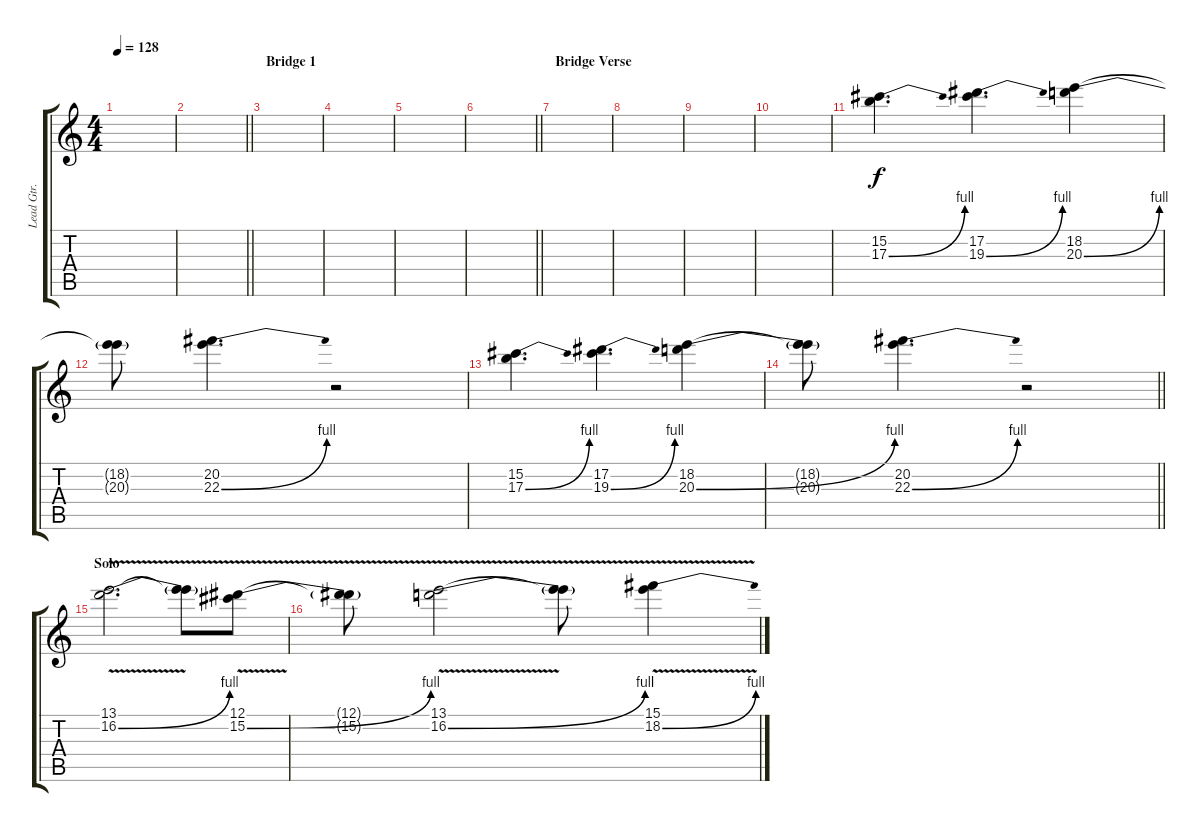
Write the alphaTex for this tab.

\track ("Lead Gtr." "Lead Gtr.") {instrument distortionguitar}
\staff {score tabs}
\tuning (Eb4 Bb3 Gb3 Db3 Ab2 Db2) {hide}
\ts (4 4)
\tempo 128
\clef g2
\ks c
|
\barLineRight lightlight
|
\section ("" "Bridge 1")
|
|
|
\barLineRight lightlight
|
\section ("" "Bridge Verse")
|
|
|
|
(15.2 17.3{be (bend 0 0 60 4)}).4{d} (17.2 19.3{be (bend 0 0 60 4)}).4{d} (18.2 20.3{be (bend 0 0 60 4)}).4 |
(18.2{t} 20.3{t}).8 (20.2 22.3{be (bend 0 0 60 4)}).4{d} r.2 |
(15.2 17.3{be (bend 0 0 60 4)}).4{d} (17.2 19.3{be (bend 0 0 60 4)}).4{d} (18.2 20.3{be (bend 0 0 60 4)}).4 |
\barLineRight lightlight
(18.2{t} 20.3{t}).8 (20.2 22.3{be (bend 0 0 60 4)}).4{d} r.2 |
\section ("" "Solo")
(13.1 16.2{be (bend 0 0 60 4) v}).2{d volume 15} (13.1{t} 16.2{t}).8 (12.1 15.2{be (bend 0 0 60 4) v}).8 |
(12.1{t} 15.2{t}).8 (13.1 16.2{be (bend 0 0 60 4) v}).2 (13.1{t} 16.2{t}).8 (15.1 18.2{be (bend 0 0 60 4) v}).4
